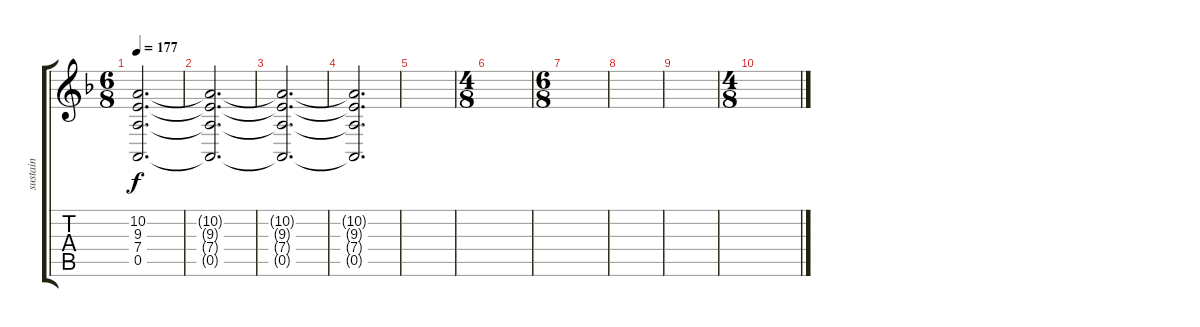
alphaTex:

\track ("sustain" "sustain") {instrument synthstrings2}
\staff {score tabs}
\tuning (E4 B3 G3 D3 A2 E2) {hide}
\ts (6 8)
\tempo 177
\clef g2
\ks dminor
(10.2{t} 9.3{t} 7.4{t} 0.5{t}).2{d dy f} |
(10.2{t} 9.3{t} 7.4{t} 0.5{t}).2{d} |
(10.2{t} 9.3{t} 7.4{t} 0.5{t}).2{d} |
(10.2{t} 9.3{t} 7.4{t} 0.5{t}).2{d} |
|
\ts (4 8)
|
\ts (6 8)
|
|
|
\ts (4 8)
